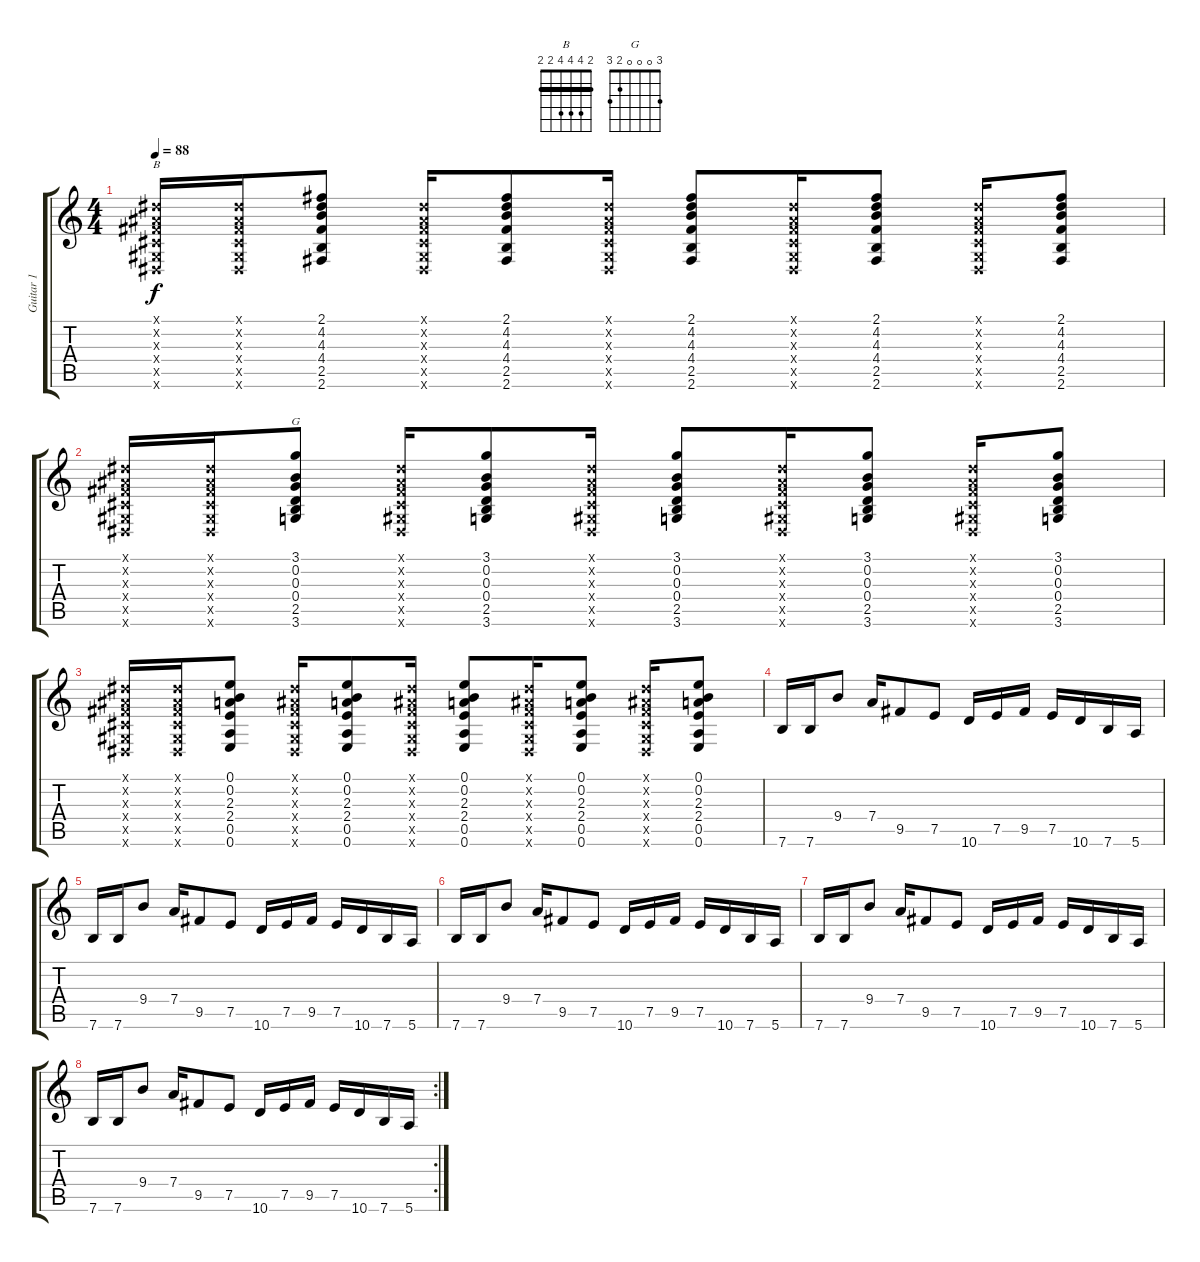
\track ("Guitar 1" "Guitar 1") {instrument distortionguitar}
\staff {score tabs}
\tuning (E4 B3 G3 D3 A2 E2) {hide}
\chord ("B" 2 4 4 4 2 2) {barre 2}
\chord ("G" 3 0 0 0 2 3)
\ts (4 4)
\tempo 88
\clef g2
\ks c
(-1.1{x} -1.2{x} -1.3{x} -1.4{x} -1.5{x} -1.6{x}).16{ch "B" dy f} (-1.1{x} -1.2{x} -1.3{x} -1.4{x} -1.5{x} -1.6{x}).16 (2.1 4.2 4.3 4.4 2.5 2.6).8 (-1.1{x} -1.2{x} -1.3{x} -1.4{x} -1.5{x} -1.6{x}).16 (2.1 4.2 4.3 4.4 2.5 2.6).8 (-1.1{x} -1.2{x} -1.3{x} -1.4{x} -1.5{x} -1.6{x}).16 (2.1 4.2 4.3 4.4 2.5 2.6).8 (-1.1{x} -1.2{x} -1.3{x} -1.4{x} -1.5{x} -1.6{x}).16 (2.1 4.2 4.3 4.4 2.5 2.6).8 (-1.1{x} -1.2{x} -1.3{x} -1.4{x} -1.5{x} -1.6{x}).16 (2.1 4.2 4.3 4.4 2.5 2.6).8 |
(-1.1{x} -1.2{x} -1.3{x} -1.4{x} -1.5{x} -1.6{x}).16 (-1.1{x} -1.2{x} -1.3{x} -1.4{x} -1.5{x} -1.6{x}).16 (3.1 0.2 0.3 0.4 2.5 3.6).8{ch "G"} (-1.1{x} -1.2{x} -1.3{x} -1.4{x} -1.5{x} -1.6{x}).16 (3.1 0.2 0.3 0.4 2.5 3.6).8 (-1.1{x} -1.2{x} -1.3{x} -1.4{x} -1.5{x} -1.6{x}).16 (3.1 0.2 0.3 0.4 2.5 3.6).8 (-1.1{x} -1.2{x} -1.3{x} -1.4{x} -1.5{x} -1.6{x}).16 (3.1 0.2 0.3 0.4 2.5 3.6).8 (-1.1{x} -1.2{x} -1.3{x} -1.4{x} -1.5{x} -1.6{x}).16 (3.1 0.2 0.3 0.4 2.5 3.6).8 |
(-1.1{x} -1.2{x} -1.3{x} -1.4{x} -1.5{x} -1.6{x}).16 (-1.1{x} -1.2{x} -1.3{x} -1.4{x} -1.5{x} -1.6{x}).16 (0.1 0.2 2.3 2.4 0.5 0.6).8 (-1.1{x} -1.2{x} -1.3{x} -1.4{x} -1.5{x} -1.6{x}).16 (0.1 0.2 2.3 2.4 0.5 0.6).8 (-1.1{x} -1.2{x} -1.3{x} -1.4{x} -1.5{x} -1.6{x}).16 (0.1 0.2 2.3 2.4 0.5 0.6).8 (-1.1{x} -1.2{x} -1.3{x} -1.4{x} -1.5{x} -1.6{x}).16 (0.1 0.2 2.3 2.4 0.5 0.6).8 (-1.1{x} -1.2{x} -1.3{x} -1.4{x} -1.5{x} -1.6{x}).16 (0.1 0.2 2.3 2.4 0.5 0.6).8 |
7.6.16 7.6.16 9.4.8 7.4.16 9.5.8 7.5.8 10.6.16 7.5.16 9.5.16 7.5.16 10.6.16 7.6.16 5.6.16 |
7.6.16 7.6.16 9.4.8 7.4.16 9.5.8 7.5.8 10.6.16 7.5.16 9.5.16 7.5.16 10.6.16 7.6.16 5.6.16 |
7.6.16 7.6.16 9.4.8 7.4.16 9.5.8 7.5.8 10.6.16 7.5.16 9.5.16 7.5.16 10.6.16 7.6.16 5.6.16 |
7.6.16 7.6.16 9.4.8 7.4.16 9.5.8 7.5.8 10.6.16 7.5.16 9.5.16 7.5.16 10.6.16 7.6.16 5.6.16 |
\rc 2
7.6.16 7.6.16 9.4.8 7.4.16 9.5.8 7.5.8 10.6.16 7.5.16 9.5.16 7.5.16 10.6.16 7.6.16 5.6.16
